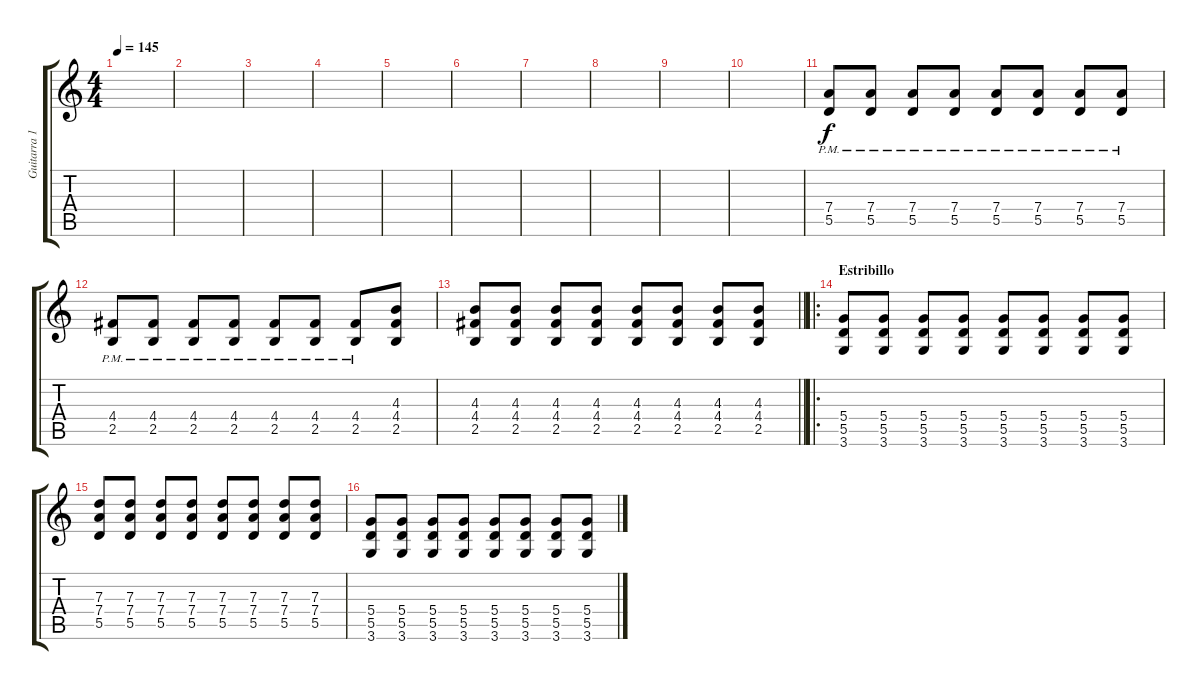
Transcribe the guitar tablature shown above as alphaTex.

\track ("Guitarra 1" "Guitarra 1") {instrument distortionguitar}
\staff {score tabs}
\tuning (E4 B3 G3 D3 A2 E2) {hide}
\ts (4 4)
\tempo 145
\clef g2
\ks c
|
|
|
|
|
|
|
|
|
|
(7.4{pm} 5.5{pm}).8 (7.4{pm} 5.5{pm}).8 (7.4{pm} 5.5{pm}).8 (7.4{pm} 5.5{pm}).8 (7.4{pm} 5.5{pm}).8 (7.4{pm} 5.5{pm}).8 (7.4{pm} 5.5{pm}).8 (7.4{pm} 5.5{pm}).8 |
(4.4{pm} 2.5{pm}).8 (4.4{pm} 2.5{pm}).8 (4.4{pm} 2.5{pm}).8 (4.4{pm} 2.5{pm}).8 (4.4{pm} 2.5{pm}).8 (4.4{pm} 2.5{pm}).8 (4.4{pm} 2.5{pm}).8 (4.3 4.4 2.5).8 |
\barLineRight lightlight
(4.3 4.4 2.5).8 (4.3 4.4 2.5).8 (4.3 4.4 2.5).8 (4.3 4.4 2.5).8 (4.3 4.4 2.5).8 (4.3 4.4 2.5).8 (4.3 4.4 2.5).8 (4.3 4.4 2.5).8 |
\ro
\section ("" "Estribillo")
(5.4 5.5 3.6).8 (5.4 5.5 3.6).8 (5.4 5.5 3.6).8 (5.4 5.5 3.6).8 (5.4 5.5 3.6).8 (5.4 5.5 3.6).8 (5.4 5.5 3.6).8 (5.4 5.5 3.6).8 |
(7.3 7.4 5.5).8 (7.3 7.4 5.5).8 (7.3 7.4 5.5).8 (7.3 7.4 5.5).8 (7.3 7.4 5.5).8 (7.3 7.4 5.5).8 (7.3 7.4 5.5).8 (7.3 7.4 5.5).8 |
(5.4 5.5 3.6).8 (5.4 5.5 3.6).8 (5.4 5.5 3.6).8 (5.4 5.5 3.6).8 (5.4 5.5 3.6).8 (5.4 5.5 3.6).8 (5.4 5.5 3.6).8 (5.4 5.5 3.6).8
